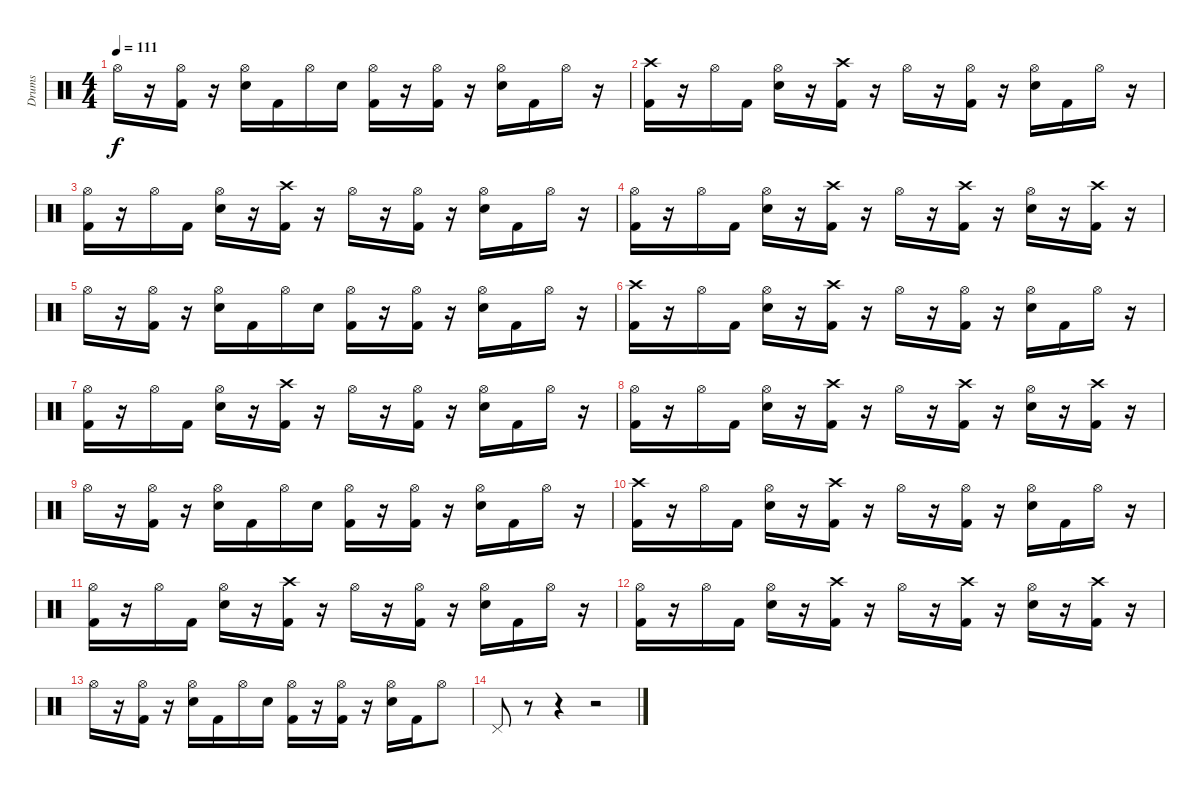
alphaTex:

\track ("Drums" "Drums") {instrument percussion}
\staff {score}
\articulation defaults
\ts (4 4)
\tempo 111
\clef neutral
\ks c "Hi-Hat (open)".16{dy f}
r.16 ("Hi-Hat (open)" "Kick (hit) 2").16 r.16 ("Hi-Hat (open)" "Snare (hit) 2").16 "Kick (hit) 2".16 "Hi-Hat (open)".16 "Snare (hit) 2".16 ("Hi-Hat (open)" "Kick (hit) 2").16 r.16 ("Hi-Hat (open)" "Kick (hit) 2").16 r.16 ("Hi-Hat (open)" "Snare (hit) 2").16 "Kick (hit) 2".16 "Hi-Hat (open)".16 r.16 |
("Crash high (hit)" "Kick (hit) 2").16 r.16 "Hi-Hat (open)".16 "Kick (hit) 2".16 ("Hi-Hat (open)" "Snare (hit) 2").16 r.16 ("Crash high (hit)" "Kick (hit) 2").16 r.16 "Hi-Hat (open)".16 r.16 ("Hi-Hat (open)" "Kick (hit) 2").16 r.16 ("Hi-Hat (open)" "Snare (hit) 2").16 "Kick (hit) 2".16 "Hi-Hat (open)".16 r.16 |
("Hi-Hat (open)" "Kick (hit) 2").16 r.16 "Hi-Hat (open)".16 "Kick (hit) 2".16 ("Hi-Hat (open)" "Snare (hit) 2").16 r.16 ("Crash high (hit)" "Kick (hit) 2").16 r.16 "Hi-Hat (open)".16 r.16 ("Hi-Hat (open)" "Kick (hit) 2").16 r.16 ("Hi-Hat (open)" "Snare (hit) 2").16 "Kick (hit) 2".16 "Hi-Hat (open)".16 r.16 |
("Hi-Hat (open)" "Kick (hit) 2").16 r.16 "Hi-Hat (open)".16 "Kick (hit) 2".16 ("Hi-Hat (open)" "Snare (hit) 2").16 r.16 ("Crash high (hit)" "Kick (hit) 2").16 r.16 "Hi-Hat (open)".16 r.16 ("Crash high (hit)" "Kick (hit) 2").16 r.16 ("Hi-Hat (open)" "Snare (hit) 2").16 r.16 ("Crash high (hit)" "Kick (hit) 2").16 r.16 |
"Hi-Hat (open)".16 r.16 ("Hi-Hat (open)" "Kick (hit) 2").16 r.16 ("Hi-Hat (open)" "Snare (hit) 2").16 "Kick (hit) 2".16 "Hi-Hat (open)".16 "Snare (hit) 2".16 ("Hi-Hat (open)" "Kick (hit) 2").16 r.16 ("Hi-Hat (open)" "Kick (hit) 2").16 r.16 ("Hi-Hat (open)" "Snare (hit) 2").16 "Kick (hit) 2".16 "Hi-Hat (open)".16 r.16 |
("Crash high (hit)" "Kick (hit) 2").16 r.16 "Hi-Hat (open)".16 "Kick (hit) 2".16 ("Hi-Hat (open)" "Snare (hit) 2").16 r.16 ("Crash high (hit)" "Kick (hit) 2").16 r.16 "Hi-Hat (open)".16 r.16 ("Hi-Hat (open)" "Kick (hit) 2").16 r.16 ("Hi-Hat (open)" "Snare (hit) 2").16 "Kick (hit) 2".16 "Hi-Hat (open)".16 r.16 |
("Hi-Hat (open)" "Kick (hit) 2").16 r.16 "Hi-Hat (open)".16 "Kick (hit) 2".16 ("Hi-Hat (open)" "Snare (hit) 2").16 r.16 ("Crash high (hit)" "Kick (hit) 2").16 r.16 "Hi-Hat (open)".16 r.16 ("Hi-Hat (open)" "Kick (hit) 2").16 r.16 ("Hi-Hat (open)" "Snare (hit) 2").16 "Kick (hit) 2".16 "Hi-Hat (open)".16 r.16 |
("Hi-Hat (open)" "Kick (hit) 2").16 r.16 "Hi-Hat (open)".16 "Kick (hit) 2".16 ("Hi-Hat (open)" "Snare (hit) 2").16 r.16 ("Crash high (hit)" "Kick (hit) 2").16 r.16 "Hi-Hat (open)".16 r.16 ("Crash high (hit)" "Kick (hit) 2").16 r.16 ("Hi-Hat (open)" "Snare (hit) 2").16 r.16 ("Crash high (hit)" "Kick (hit) 2").16 r.16 |
"Hi-Hat (open)".16 r.16 ("Hi-Hat (open)" "Kick (hit) 2").16 r.16 ("Hi-Hat (open)" "Snare (hit) 2").16 "Kick (hit) 2".16 "Hi-Hat (open)".16 "Snare (hit) 2".16 ("Hi-Hat (open)" "Kick (hit) 2").16 r.16 ("Hi-Hat (open)" "Kick (hit) 2").16 r.16 ("Hi-Hat (open)" "Snare (hit) 2").16 "Kick (hit) 2".16 "Hi-Hat (open)".16 r.16 |
("Crash high (hit)" "Kick (hit) 2").16 r.16 "Hi-Hat (open)".16 "Kick (hit) 2".16 ("Hi-Hat (open)" "Snare (hit) 2").16 r.16 ("Crash high (hit)" "Kick (hit) 2").16 r.16 "Hi-Hat (open)".16 r.16 ("Hi-Hat (open)" "Kick (hit) 2").16 r.16 ("Hi-Hat (open)" "Snare (hit) 2").16 "Kick (hit) 2".16 "Hi-Hat (open)".16 r.16 |
("Hi-Hat (open)" "Kick (hit) 2").16 r.16 "Hi-Hat (open)".16 "Kick (hit) 2".16 ("Hi-Hat (open)" "Snare (hit) 2").16 r.16 ("Crash high (hit)" "Kick (hit) 2").16 r.16 "Hi-Hat (open)".16 r.16 ("Hi-Hat (open)" "Kick (hit) 2").16 r.16 ("Hi-Hat (open)" "Snare (hit) 2").16 "Kick (hit) 2".16 "Hi-Hat (open)".16 r.16 |
("Hi-Hat (open)" "Kick (hit) 2").16 r.16 "Hi-Hat (open)".16 "Kick (hit) 2".16 ("Hi-Hat (open)" "Snare (hit) 2").16 r.16 ("Crash high (hit)" "Kick (hit) 2").16 r.16 "Hi-Hat (open)".16 r.16 ("Crash high (hit)" "Kick (hit) 2").16 r.16 ("Hi-Hat (open)" "Snare (hit) 2").16 r.16 ("Crash high (hit)" "Kick (hit) 2").16 r.16 |
"Hi-Hat (open)".16 r.16 ("Hi-Hat (open)" "Kick (hit) 2").16 r.16 ("Hi-Hat (open)" "Snare (hit) 2").16 "Kick (hit) 2".16 "Hi-Hat (open)".16 "Snare (hit) 2".16 ("Hi-Hat (open)" "Kick (hit) 2").16 r.16 ("Hi-Hat (open)" "Kick (hit) 2").16 r.16 ("Hi-Hat (open)" "Snare (hit) 2").16 "Kick (hit) 2".16 "Hi-Hat (open)".8 |
"Pedal Hi-Hat (hit)".8 r.8 r.4 r.2
